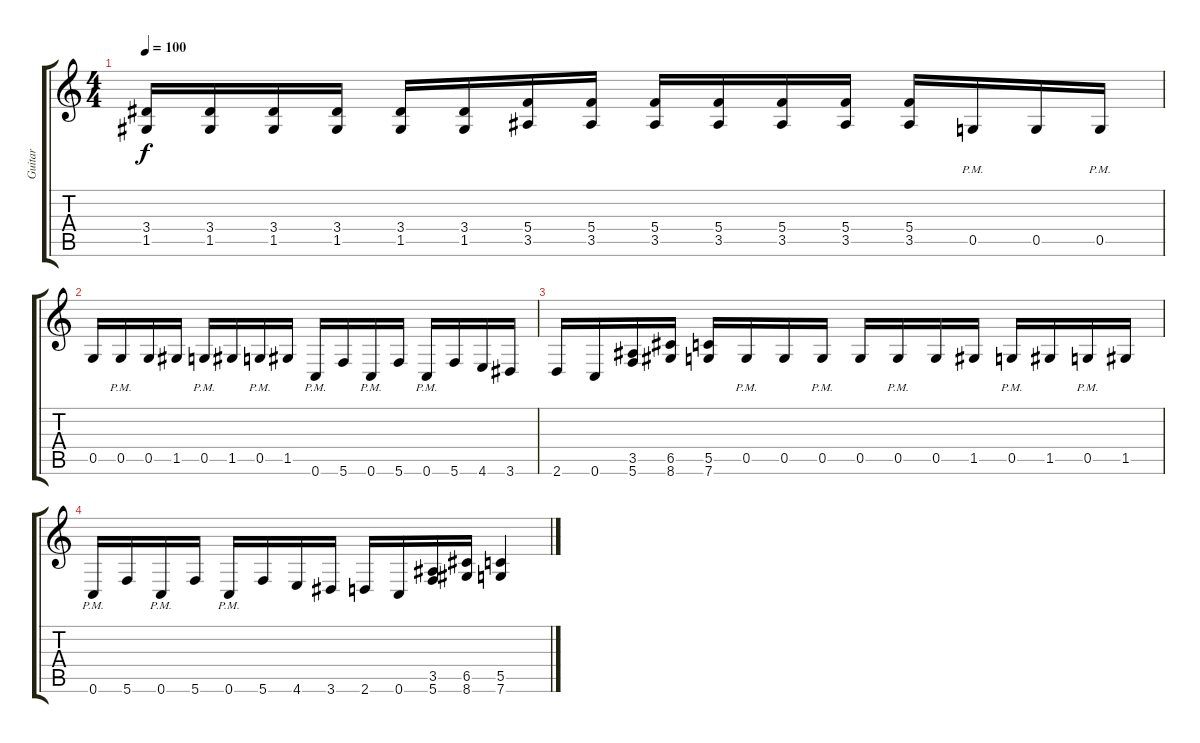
\track ("Guitar" "Guitar") {instrument distortionguitar}
\staff {score tabs}
\tuning (D4 A3 F3 C3 G2 C2) {hide}
\ts (4 4)
\tempo 100
\clef g2
\ks c
(3.4 1.5).16{dy f} (3.4 1.5).16 (3.4 1.5).16 (3.4 1.5).16 (3.4 1.5).16 (3.4 1.5).16 (5.4 3.5).16 (5.4 3.5).16 (5.4 3.5).16 (5.4 3.5).16 (5.4 3.5).16 (5.4 3.5).16 (5.4 3.5).16 0.5{pm}.16 0.5.16 0.5{pm}.16 |
0.5.16 0.5{pm}.16 0.5.16 1.5.16 0.5{pm}.16 1.5.16 0.5{pm}.16 1.5.16 0.6{pm}.16 5.6.16 0.6{pm}.16 5.6.16 0.6{pm}.16 5.6.16 4.6.16 3.6.16 |
2.6.16 0.6.16 (3.5 5.6).16 (6.5 8.6).16 (5.5 7.6).16 0.5{pm}.16 0.5.16 0.5{pm}.16 0.5.16 0.5{pm}.16 0.5.16 1.5.16 0.5{pm}.16 1.5.16 0.5{pm}.16 1.5.16 |
0.6{pm}.16 5.6.16 0.6{pm}.16 5.6.16 0.6{pm}.16 5.6.16 4.6.16 3.6.16 2.6.16 0.6.16 (3.5 5.6).16 (6.5 8.6).16 (5.5 7.6).4
